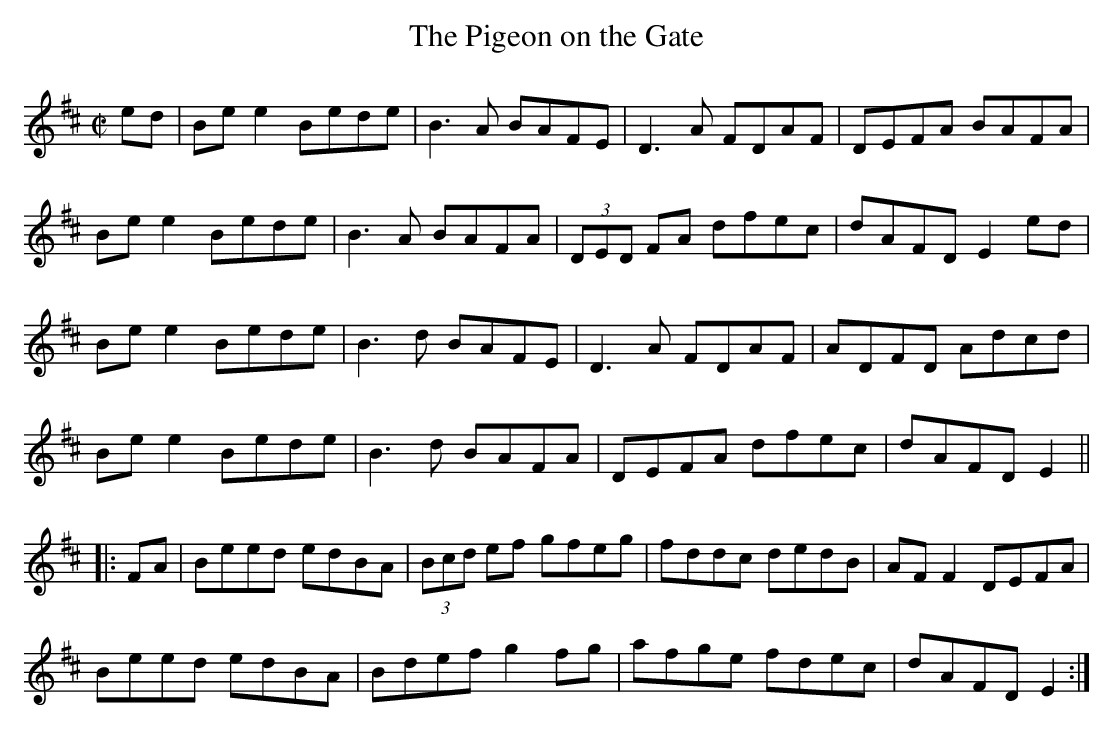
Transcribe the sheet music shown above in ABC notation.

X:1
T:Pigeon on the Gate, The
M:C|
K:Edor
ed|Bee2 Bede|B3A BAFE|D3A FDAF|DEFA BAFA|
Bee2 Bede|B3A BAFA|(3DED FA dfec|dAFD E2ed|
Bee2 Bede|B3d BAFE|D3A FDAF|ADFD Adcd|
Bee2 Bede|B3d BAFA|DEFA dfec|dAFD E2||
|:FA|Beed edBA|(3Bcd ef gfeg|fddc dedB|AFF2 DEFA|
Beed edBA|Bdef g2fg|afge fdec|dAFD E2:|
